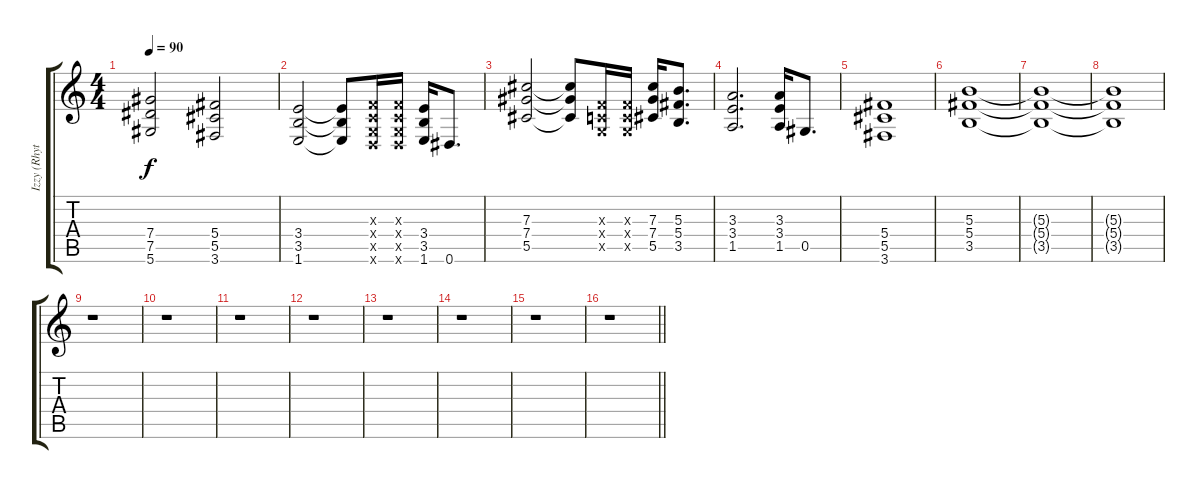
\track ("Izzy (Rhythm Guitar)" "Izzy (Rhyt") {instrument overdrivenguitar}
\staff {score tabs}
\tuning (Eb4 Bb3 Gb3 Db3 Ab2 Eb2) {hide}
\ts (4 4)
\tempo 90
\clef g2
\ks c
(7.4 7.5 5.6).2{dy f} (5.4 5.5 3.6).2 |
(3.4 3.5 1.6).2 (3.4{t} 3.5{t} 1.6{t}).8 (-1.3{x} -1.4{x} -1.5{x} -1.6{x}).16 (-1.3{x} -1.4{x} -1.5{x} -1.6{x}).16 (3.4 3.5 1.6).16 0.6.8{d} |
(7.3 7.4 5.5).2 (7.3{t} 7.4{t} 5.5{t}).8 (-1.3{x} -1.4{x} -1.5{x}).16 (-1.3{x} -1.4{x} -1.5{x}).16 (7.3 7.4 5.5).16 (5.3 5.4 3.5).8{d} |
(3.3 3.4 1.5).2{d} (3.3 3.4 1.5).16 0.5.8{d} |
(5.4 5.5 3.6).1 |
(5.3 5.4 3.5).1 |
(5.3{t} 5.4{t} 3.5{t}).1 |
(5.3{t} 5.4{t} 3.5{t}).1 |
r.1 |
r.1 |
r.1 |
r.1 |
r.1 |
r.1 |
r.1 |
\barLineRight lightlight
r.1
